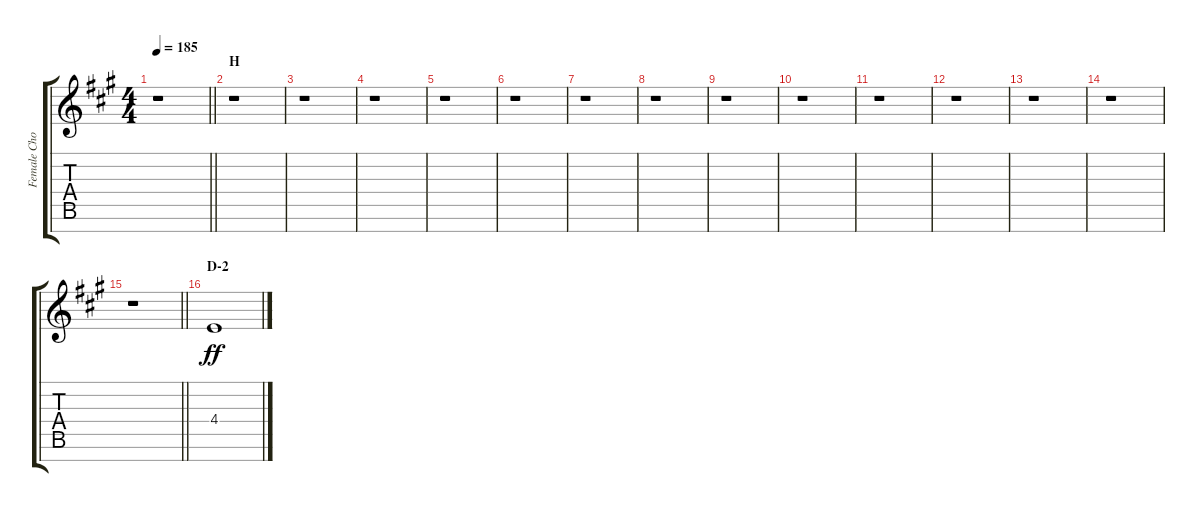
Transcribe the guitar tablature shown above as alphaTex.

\track ("Female Chorus II" "Female Cho") {instrument voiceoohs}
\staff {score tabs}
\tuning (D5 A4 F4 C4 G3 D3 A2) {hide}
\ts (4 4)
\tempo 185
\clef g2
\barLineRight lightlight
\ks a
r.1{dy ff} |
\section ("" "H")
r.1 |
r.1 |
r.1 |
r.1 |
r.1 |
r.1 |
r.1 |
r.1 |
r.1 |
r.1 |
r.1 |
r.1 |
r.1 |
\barLineRight lightlight
r.1 |
\section ("" "D-2")
4.4.1
